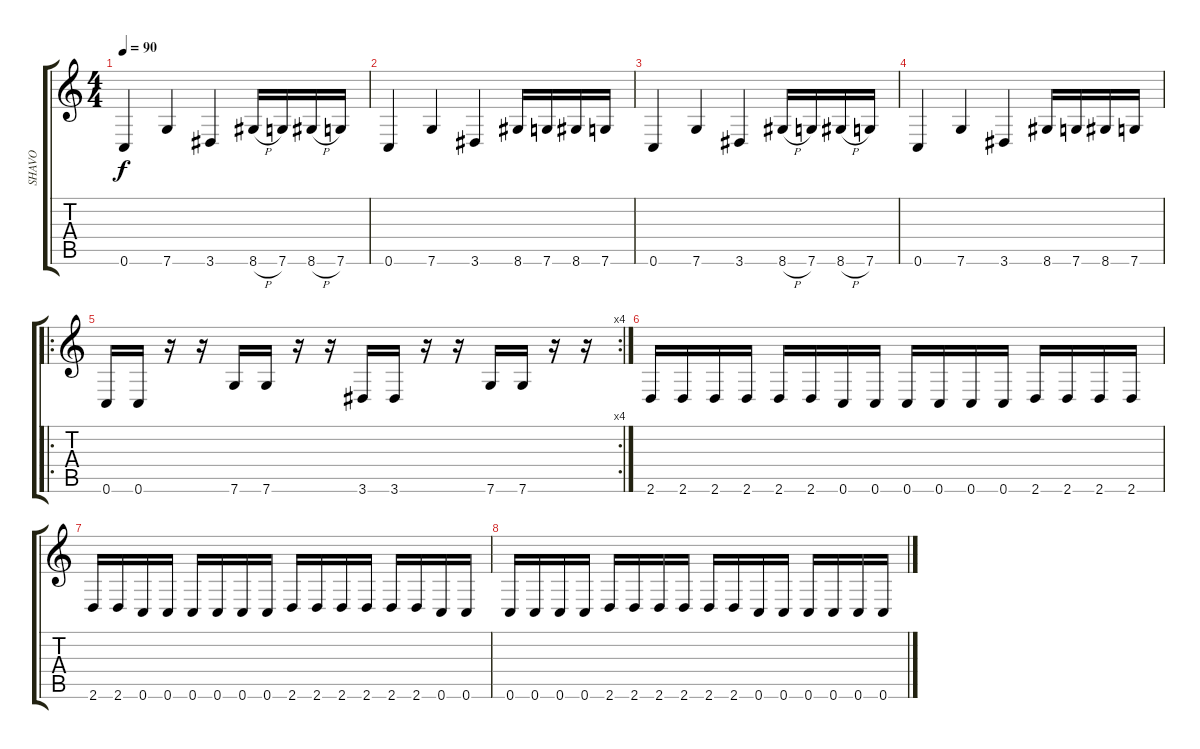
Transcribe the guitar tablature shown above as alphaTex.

\track ("SHAVO" "SHAVO") {instrument electricbassfinger}
\staff {score tabs}
\tuning (D4 A3 F3 C3 G2 C2) {hide}
\ts (4 4)
\tempo 90
\clef g2
\ks c
0.6.4{dy f} 7.6.4 3.6.4 8.6{h}.16 7.6.16 8.6{h}.16 7.6.16 |
0.6.4 7.6.4 3.6.4 8.6.16 7.6.16 8.6.16 7.6.16 |
0.6.4 7.6.4 3.6.4 8.6{h}.16 7.6.16 8.6{h}.16 7.6.16 |
0.6.4 7.6.4 3.6.4 8.6.16 7.6.16 8.6.16 7.6.16 |
\ro
\rc 4
0.6.16 0.6.16 r.16 r.16 7.6.16 7.6.16 r.16 r.16 3.6.16 3.6.16 r.16 r.16 7.6.16 7.6.16 r.16 r.16 |
2.6.16 2.6.16 2.6.16 2.6.16 2.6.16 2.6.16 0.6.16 0.6.16 0.6.16 0.6.16 0.6.16 0.6.16 2.6.16 2.6.16 2.6.16 2.6.16 |
2.6.16 2.6.16 0.6.16 0.6.16 0.6.16 0.6.16 0.6.16 0.6.16 2.6.16 2.6.16 2.6.16 2.6.16 2.6.16 2.6.16 0.6.16 0.6.16 |
0.6.16 0.6.16 0.6.16 0.6.16 2.6.16 2.6.16 2.6.16 2.6.16 2.6.16 2.6.16 0.6.16 0.6.16 0.6.16 0.6.16 0.6.16 0.6.16
